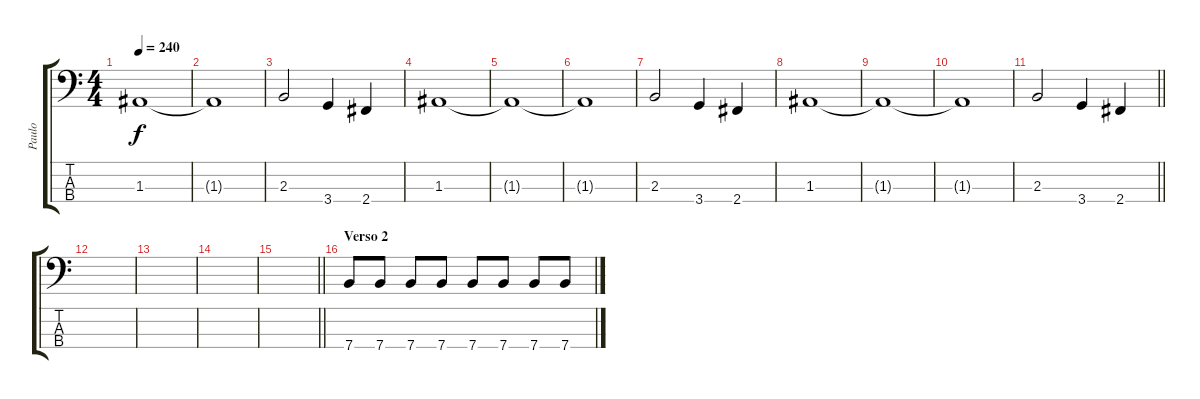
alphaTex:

\track ("Paulo" "Paulo") {instrument electricbasspick}
\staff {score tabs}
\tuning (G2 D2 A1 E1) {hide}
\ts (4 4)
\tempo 240
\clef f4
\ks c
1.3{t}.1{dy f} |
1.3{t}.1 |
2.3.2 3.4.4 2.4.4 |
1.3.1 |
1.3{t}.1 |
1.3{t}.1 |
2.3.2 3.4.4 2.4.4 |
1.3.1 |
1.3{t}.1 |
1.3{t}.1 |
\barLineRight lightlight
2.3.2 3.4.4 2.4.4 |
\section ("" "")
|
|
|
\barLineRight lightlight
|
\section ("" "Verso 2")
7.4.8 7.4.8 7.4.8 7.4.8 7.4.8 7.4.8 7.4.8 7.4.8
